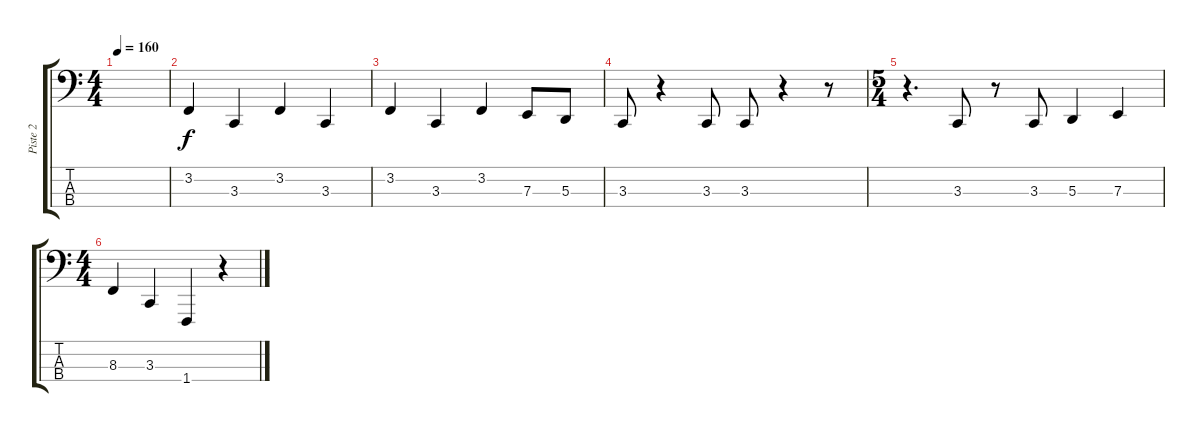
\track ("Piste 2" "Piste 2") {instrument tenorsax}
\staff {score tabs}
\tuning (G2 D2 A1 E1) {hide}
\ts (4 4)
\tempo 160
\clef f4
\ks c
|
3.2.4 3.3.4 3.2.4 3.3.4 |
3.2.4 3.3.4 3.2.4 7.3.8 5.3.8 |
3.3.8 r.4 3.3.8 3.3.8 r.4 r.8 |
\ts (5 4)
r.4{d} 3.3.8 r.8 3.3.8 5.3.4 7.3.4 |
\ts (4 4)
8.3.4 3.3.4 1.4.4 r.4
